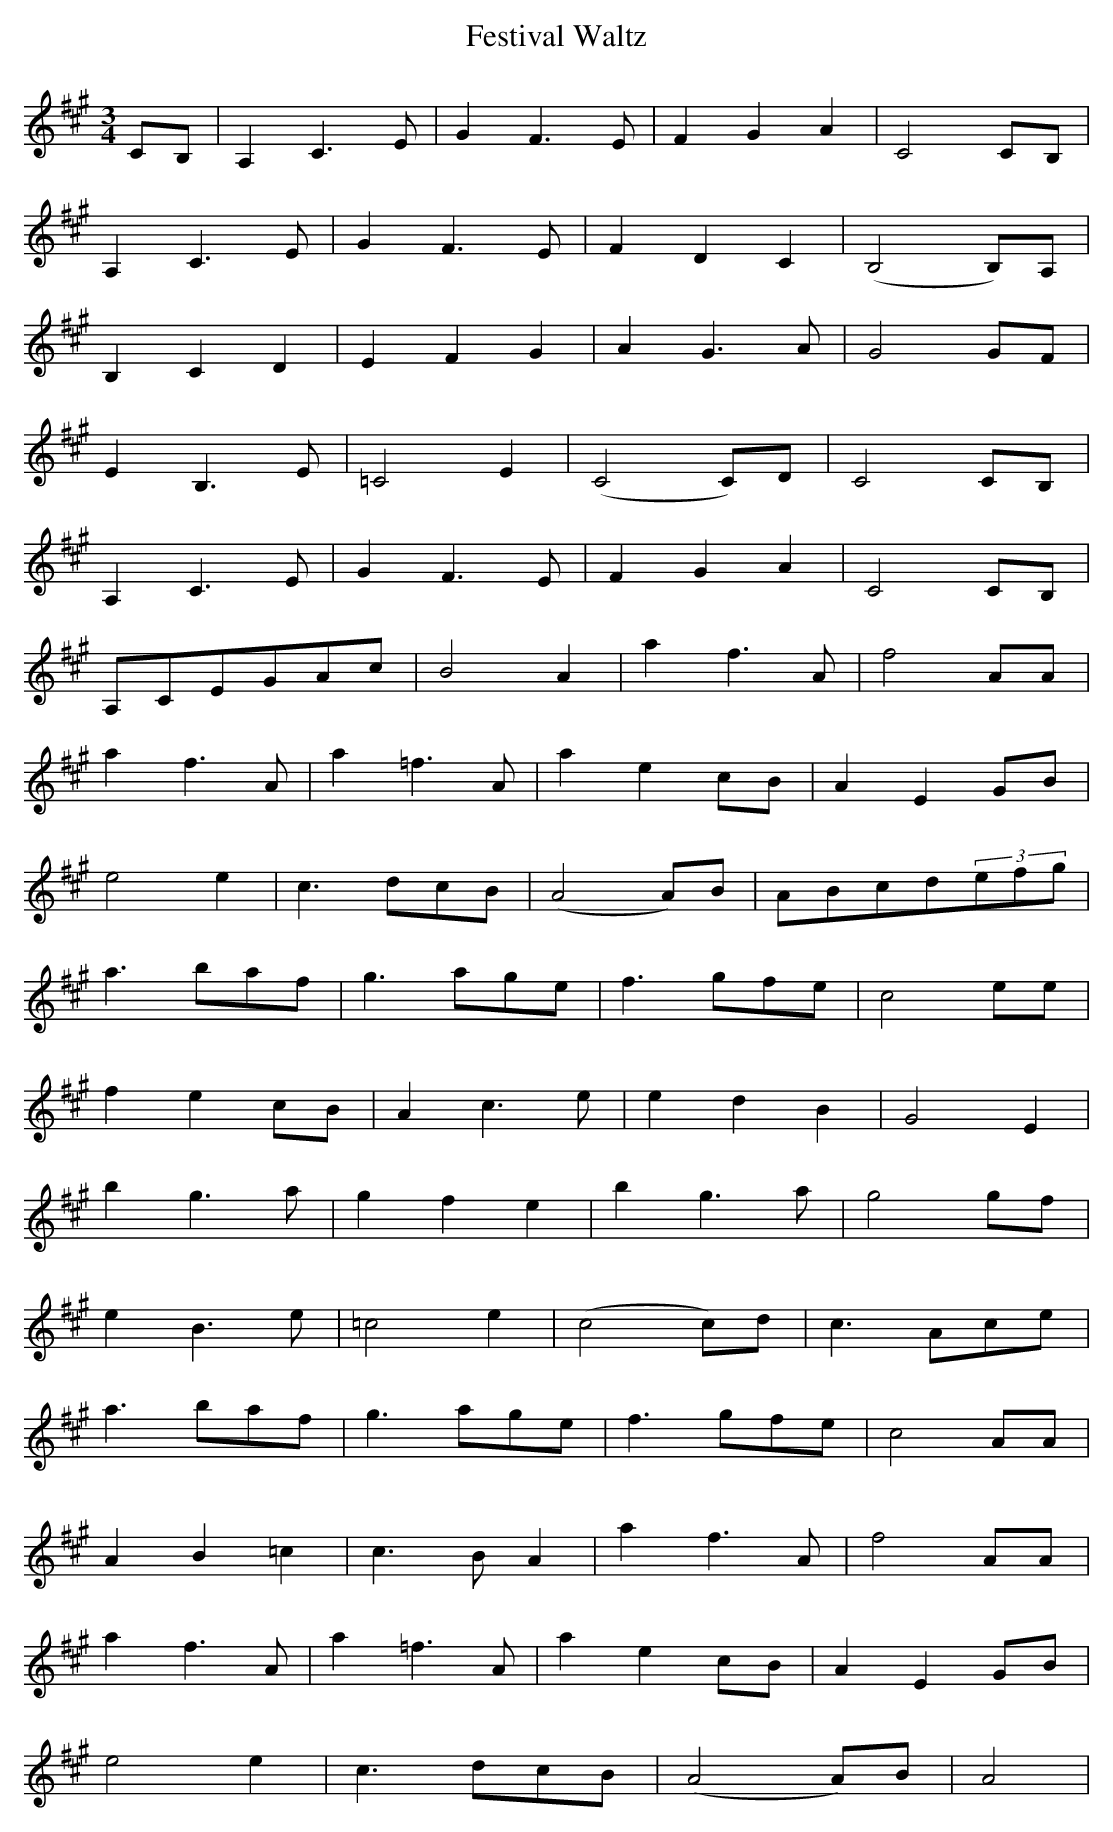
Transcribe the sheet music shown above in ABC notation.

X:1
T:Festival Waltz
M:3/4
L:1/8
K:A
CB,|A,2C3E|G2F3E|F2G2A2|C4CB,|
A,2C3E|G2F3E|F2D2C2|(B,4B,)A,|
B,2C2D2|E2F2G2|A2G3A|G4GF|
E2B,3E|=C4E2|(C4C)D|C4CB,|
A,2C3E|G2F3E|F2G2A2|C4CB,|
A,CEGAc|B4A2|a2f3A|f4AA|
a2f3A|a2=f3A|a2e2cB|A2E2GB|
e4e2|c3dcB|(A4A)B|ABcd(3efg|
a3baf|g3age|f3gfe|c4ee|
f2e2cB|A2c3e|e2d2B2|G4E2|
b2g3a|g2f2e2|b2g3a|g4gf|
e2B3e|=c4e2|(c4c)d|c3Ace|
a3baf|g3age|f3gfe|c4AA|
A2B2=c2|c3BA2|a2f3A|f4AA|
a2f3A|a2=f3A|a2e2cB|A2E2GB|
e4e2|c3dcB|(A4A)B|A4|
